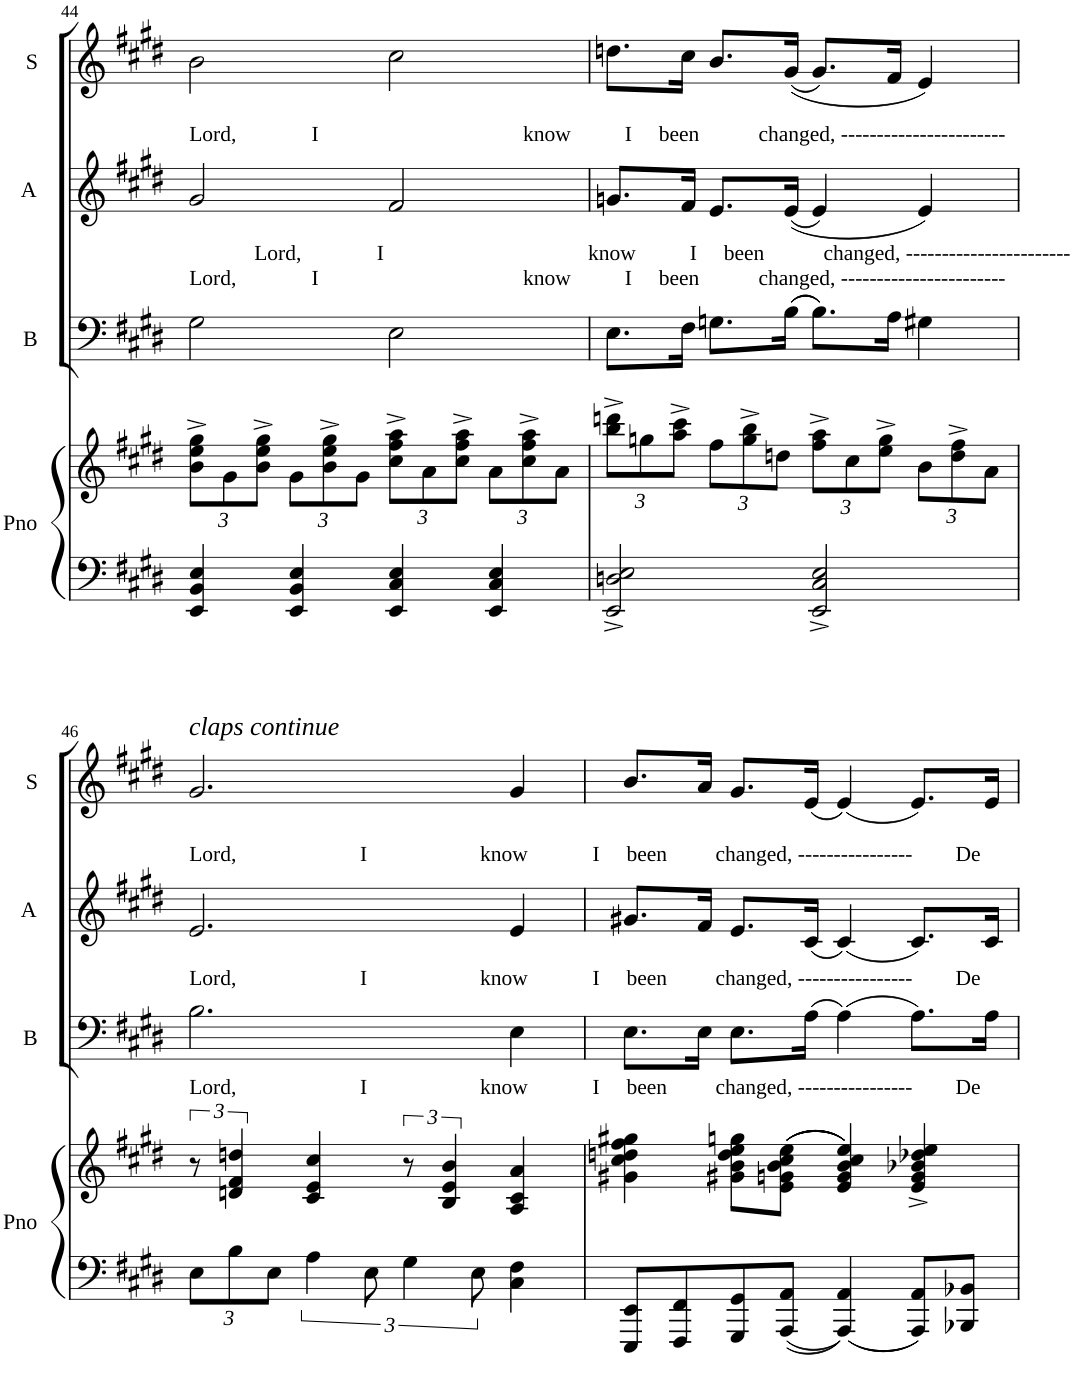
**kern	**kern	**kern	**kern	**kern
*part4	*part4	*part3	*part2	*part1
*staff5	*staff4	*staff3	*staff2	*staff1
*I"Piano	*	*I"Basse	*I"Alto	*I"Soprano
*I'Pno	*	*I'B	*I'A	*I'S
!!LO:PB:g=z
*clefF4	*clefG2	*clefF4	*clefG2	*clefG2
*k[f#c#g#d#]	*k[f#c#g#d#]	*k[f#c#g#d#]	*k[f#c#g#d#]	*k[f#c#g#d#]
*E:	*E:	*E:	*E:	*E:
*M4/4	*M4/4	*M4/4	*M4/4	*M4/4
*	*Xbrackettup	*	*	*
=44	=44	=44	=44	=44
!	!	!	!LO:TX:a:t=Lord,              I                                      know          I     been           changed, -----------------------	!
!	!	!LO:TX:a:t=Lord,              I                                      know          I     been           changed, -----------------------	!	!
!	!	!LO:TX:a:t=Lord,              I                                      know          I     been           changed, -----------------------	!	!
4EE/ 4BB/ 4E/	12b\^ 12ee\^ 12gg#\^L	2G#\	2g#/	2b\
.	12g#\	.	.	.
.	12b\^ 12ee\^ 12gg#\^J	.	.	.
4EE/ 4BB/ 4E/	12g#\L	.	.	.
.	12b\^ 12ee\^ 12gg#\^	.	.	.
.	12g#\J	.	.	.
4EE/ 4C#/ 4E/	12cc#\^ 12ff#\^ 12aa\^L	2E\	2f#/	2cc#\
.	12a\	.	.	.
.	12cc#\^ 12ff#\^ 12aa\^J	.	.	.
4EE/ 4C#/ 4E/	12a\L	.	.	.
.	12cc#\^ 12ff#\^ 12aa\^	.	.	.
.	12a\J	.	.	.
=45	=45	=45	=45	=45
2EE/^ 2Dn/^ 2E/^	12bb\^ 12dddn\^L	8.E\L	8.gn/L	8.ddn\L
.	12ggn\	.	.	.
.	12aa\^ 12ccc#\^J	.	.	.
.	.	16F#\Jk	16f#/Jk	16cc#\Jk
.	12ff#\L	8.Gn\L	8.e/L	8.b/L
.	12gg\^ 12bb\^	.	.	.
.	12ddn\J	.	.	.
.	.	((16B\Jk	((16e/Jk	((16g#/Jk
2EE/^ 2C#/^ 2E/^	12ff#\^ 12aa\^L	8.B\L))	4e/)	8.g#/L)
.	12cc#\	.	.	.
.	12ee\^ 12gg\^J	.	.	.
.	.	16A\Jk	.	16f#/Jk
.	12b\L	4G#X\	4e/)	4e/)
.	12dd\^ 12ff#\^	.	.	.
.	12a\J	.	.	.
!!LO:LB:g=z
=46	=46	=46	=46	=46
*Xbrackettup	*brackettup	*	*	*
!	!	!	!	!LO:TX:a:i:t=claps continue
!	!	!	!LO:TX:a:t=Lord,                       I                     know            I     been         changed, ----------------        De	!
!	!	!LO:TX:a:t=Lord,                       I                     know            I     been         changed, ----------------        De	!	!
!	!LO:TX:a:t=Lord,                       I                     know            I     been         changed, ----------------        De	!	!	!
12E\L	12r	2.B\	2.e/	2.g#/
12B\	6dn/ 6f#/ 6ddn/	.	.	.
12E\J	.	.	.	.
*brackettup	*	*	*	*
6A\	4c#/ 4e/ 4cc#/	.	.	.
12E\	.	.	.	.
6G#\	12r	.	.	.
.	6B/ 6e/ 6b/	.	.	.
12E\	.	.	.	.
4C#\ 4F#\	4A/ 4c#/ 4a/	4E\	4e/	4g#/
=47	=47	=47	=47	=47
8EEE/ 8EE/L	4g#X\ 4cc#\ 4ddn\ 4ff#\ 4gg#X\	8.E\L	8.g#X/L	8.b/L
8FFF#/ 8FF#/	.	.	.	.
.	.	16E\Jk	16f#/Jk	16a/Jk
8GGG#/ 8GG#/	8g#X\ 8b\ 8dd\ 8ee\ 8ggn\L	8.E\L	8.e/L	8.g#/L
8AAA/ 8AA/J	((((8e\ 8gn\ 8b\ 8cc#\ 8ee\J	.	.	.
.	.	(16A\Jk	(16c#/Jk	(16e/Jk
4AAA/ 4AA/	4e/ 4g/ 4b/ 4cc#/ 4ee/))))	(4A\)	(4c#/)	(4e/)
8AAA/ 8AA/L	4e/^ 4g/^ 4b-X/^ 4dd-X/^ 4ee/^	8.A\L)	8.c#/L)	8.e/L)
8BBB-X/ 8BB-X/J	.	.	.	.
.	.	16A\Jk	16c#/Jk	16e/Jk
=	=	=	=	=
*-	*-	*-	*-	*-
